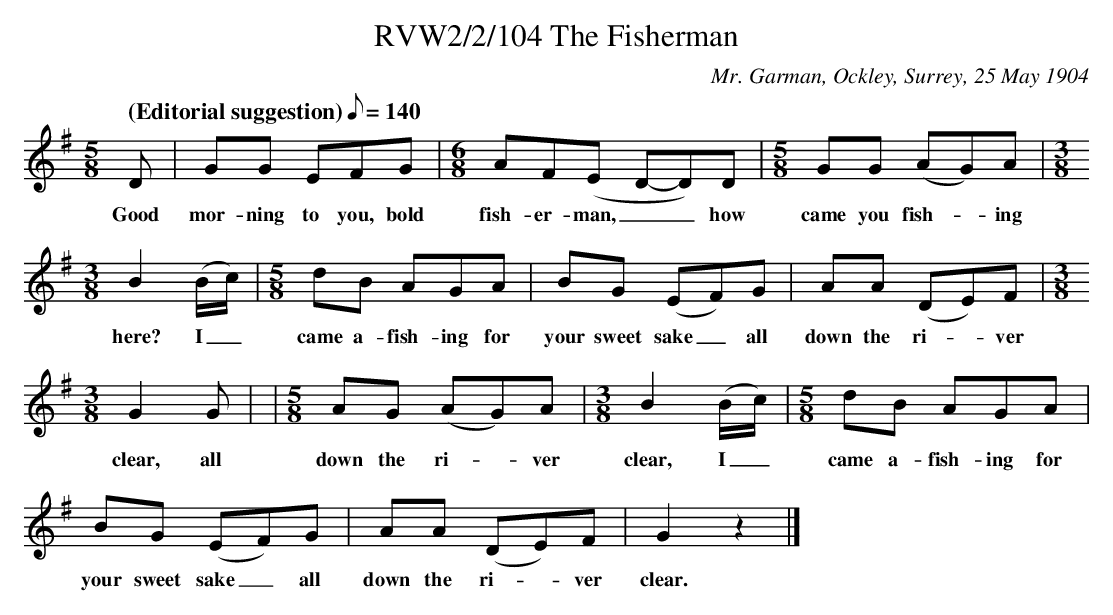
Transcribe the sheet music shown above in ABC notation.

X:1
T:RVW2/2/104 The Fisherman
C:Mr. Garman, Ockley, Surrey, 25 May 1904
L:1/8
Q: "(Editorial suggestion)" 1/8=140
M:5/8
K:G
D| GG EFG |[M:6/8] AF(E D-D)D |[M:5/8] GG (AG)A |[M:3/8]
w: Good mor-ning to you, bold fish-er-man,__ how came you fish-*ing
B2 (B/2c/2) |[M:5/8] dB AGA | BG (EF)G | AA (DE)F |[M:3/8]
w:  here? I_ came a-fish-ing for your sweet sake_ all down the ri-*ver
G2 G | |[M:5/8] AG (AG)A |[M:3/8] B2 (B/2c/2) |[M:5/8] dB AGA |
w: clear, all down the ri-*ver clear, I_ came a-fish-ing for
BG (EF)G | AA (DE)F | G2 z2|]
w: your sweet sake_ all down the ri-*ver clear.
